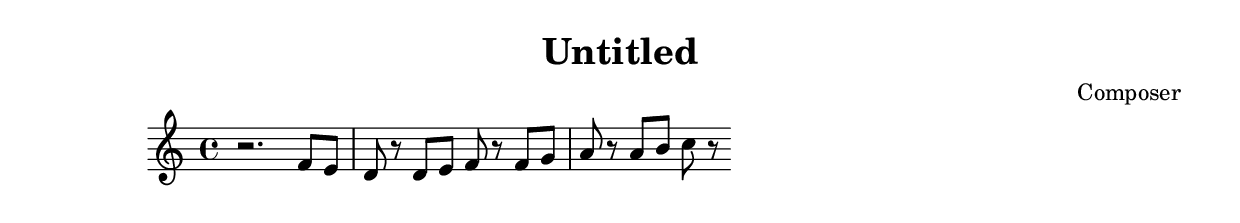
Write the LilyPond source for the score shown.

\header {
  title = "Untitled"
  composer = "Composer"
}

\score {
  \relative c' {
    r2. f8 e d r d e f r f g a r a b c r
  }

  \layout {}
  \midi {}
}